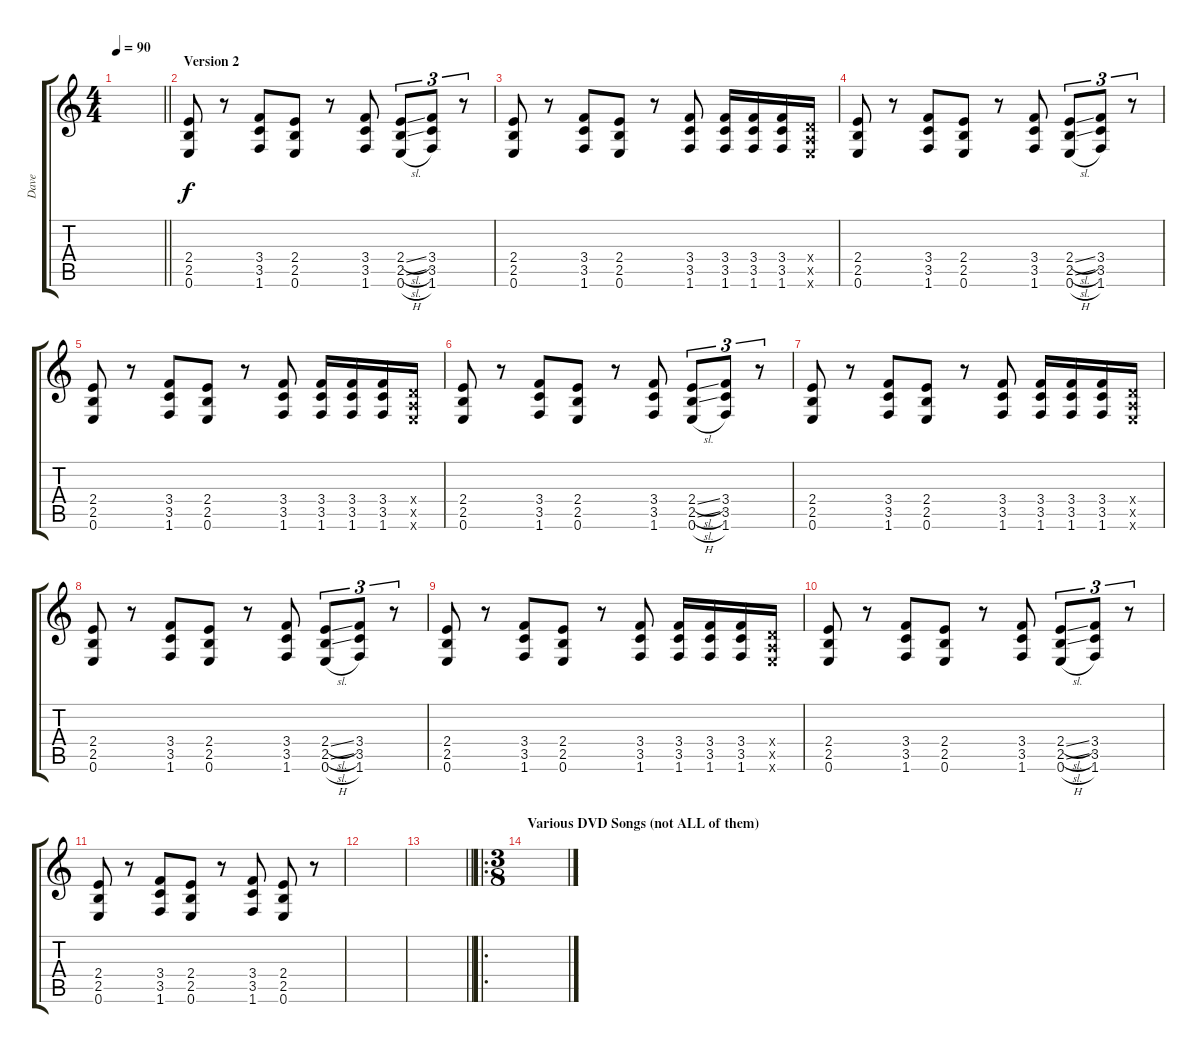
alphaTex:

\track ("Dave" "Dave") {instrument acousticguitarsteel}
\staff {score tabs}
\tuning (E4 B3 G3 D3 A2 E2) {hide}
\ts (4 4)
\tempo 90
\clef g2
\barLineRight lightlight
\ks c
|
\section ("" "Version 2")
(2.4 2.5 0.6).8 r.8 (3.4 3.5 1.6).8 (2.4 2.5 0.6).8 r.8 (3.4 3.5 1.6).8 (2.4{sl} 2.5{sl} 0.6{h}).8{tu (3 2)} (3.4 3.5 1.6).8{tu (3 2)} r.8{tu (3 2)} |
(2.4 2.5 0.6).8 r.8 (3.4 3.5 1.6).8 (2.4 2.5 0.6).8 r.8 (3.4 3.5 1.6).8 (3.4 3.5 1.6).16 (3.4 3.5 1.6).16 (3.4 3.5 1.6).16 (0.4{x} 0.5{x} 0.6{x}).16 |
(2.4 2.5 0.6).8 r.8 (3.4 3.5 1.6).8 (2.4 2.5 0.6).8 r.8 (3.4 3.5 1.6).8 (2.4{sl} 2.5{sl} 0.6{h}).8{tu (3 2)} (3.4 3.5 1.6).8{tu (3 2)} r.8{tu (3 2)} |
(2.4 2.5 0.6).8 r.8 (3.4 3.5 1.6).8 (2.4 2.5 0.6).8 r.8 (3.4 3.5 1.6).8 (3.4 3.5 1.6).16 (3.4 3.5 1.6).16 (3.4 3.5 1.6).16 (0.4{x} 0.5{x} 0.6{x}).16 |
(2.4 2.5 0.6).8 r.8 (3.4 3.5 1.6).8 (2.4 2.5 0.6).8 r.8 (3.4 3.5 1.6).8 (2.4{sl} 2.5{sl} 0.6{h}).8{tu (3 2)} (3.4 3.5 1.6).8{tu (3 2)} r.8{tu (3 2)} |
(2.4 2.5 0.6).8 r.8 (3.4 3.5 1.6).8 (2.4 2.5 0.6).8 r.8 (3.4 3.5 1.6).8 (3.4 3.5 1.6).16 (3.4 3.5 1.6).16 (3.4 3.5 1.6).16 (0.4{x} 0.5{x} 0.6{x}).16 |
(2.4 2.5 0.6).8 r.8 (3.4 3.5 1.6).8 (2.4 2.5 0.6).8 r.8 (3.4 3.5 1.6).8 (2.4{sl} 2.5{sl} 0.6{h}).8{tu (3 2)} (3.4 3.5 1.6).8{tu (3 2)} r.8{tu (3 2)} |
(2.4 2.5 0.6).8 r.8 (3.4 3.5 1.6).8 (2.4 2.5 0.6).8 r.8 (3.4 3.5 1.6).8 (3.4 3.5 1.6).16 (3.4 3.5 1.6).16 (3.4 3.5 1.6).16 (0.4{x} 0.5{x} 0.6{x}).16 |
(2.4 2.5 0.6).8 r.8 (3.4 3.5 1.6).8 (2.4 2.5 0.6).8 r.8 (3.4 3.5 1.6).8 (2.4{sl} 2.5{sl} 0.6{h}).8{tu (3 2)} (3.4 3.5 1.6).8{tu (3 2)} r.8{tu (3 2)} |
(2.4 2.5 0.6).8 r.8 (3.4 3.5 1.6).8 (2.4 2.5 0.6).8 r.8 (3.4 3.5 1.6).8 (2.4 2.5 0.6).8 r.8 |
|
\barLineRight lightlight
|
\ro
\ts (3 8)
\section ("" "Various DVD Songs (not ALL of them)")
